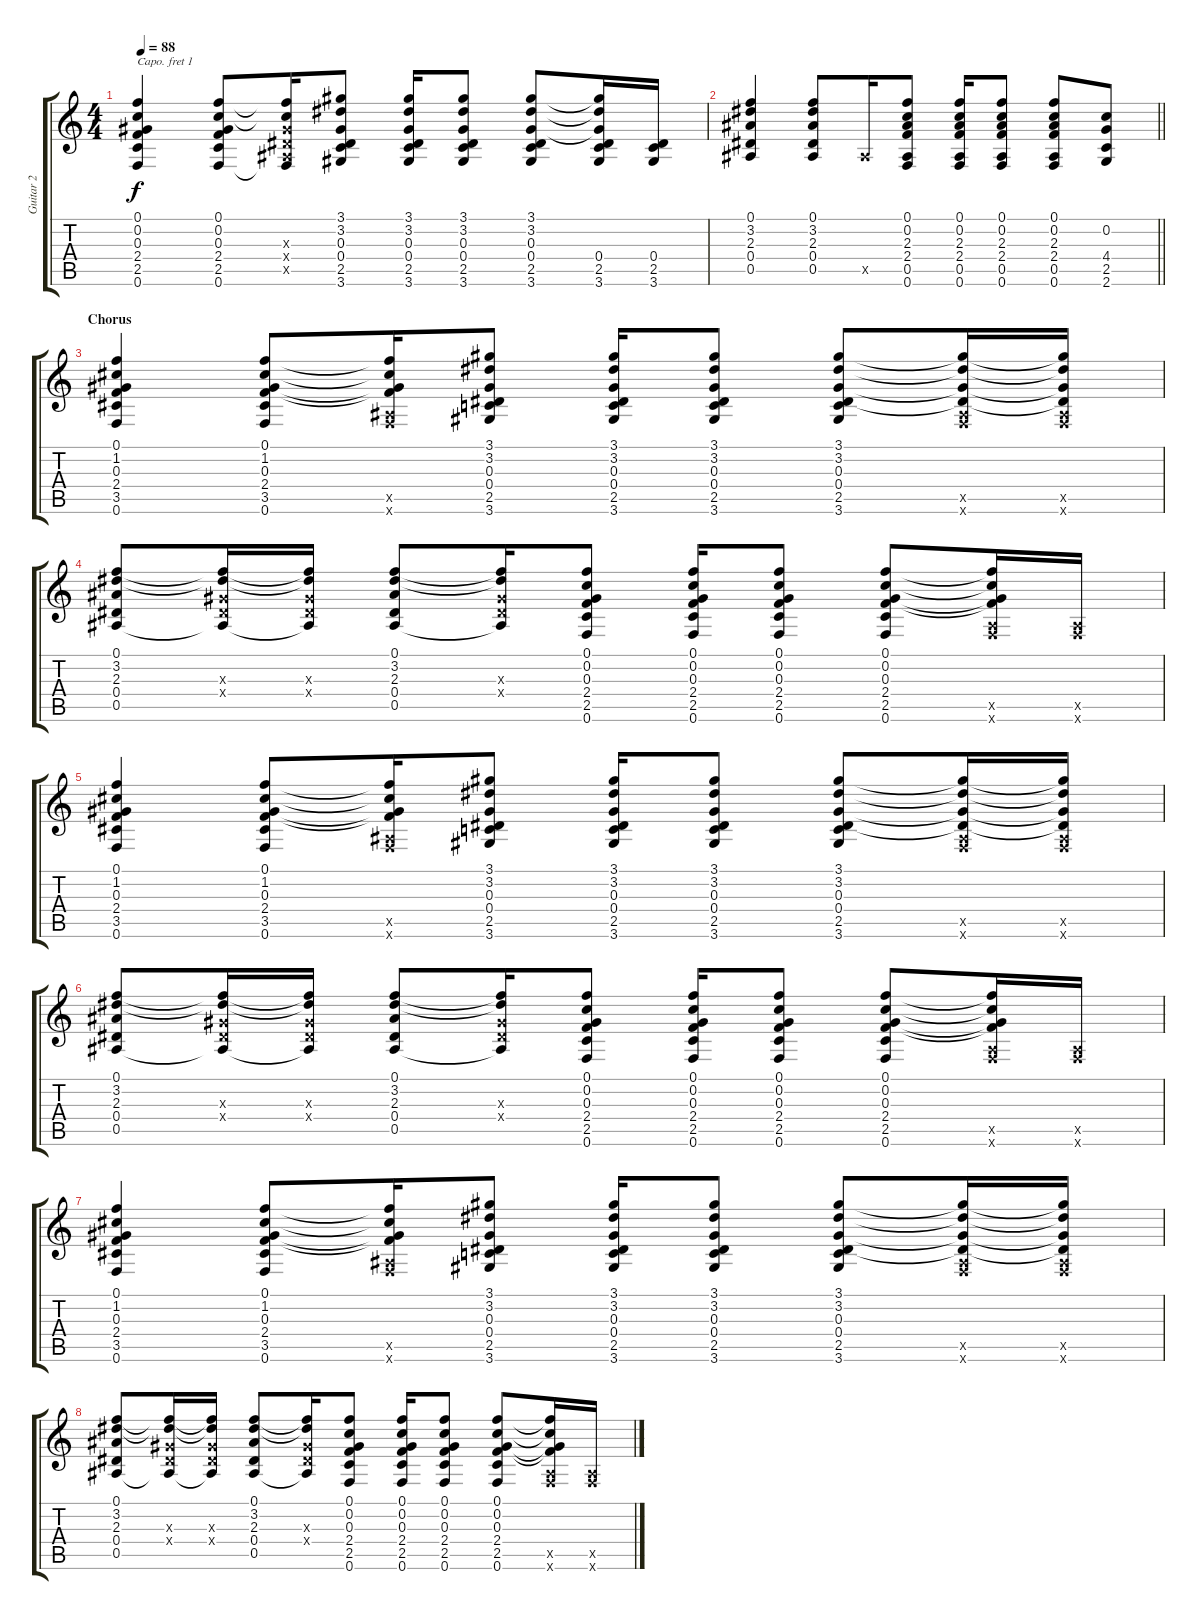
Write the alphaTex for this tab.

\track ("Guitar 2" "Guitar 2") {instrument acousticguitarsteel}
\staff {score tabs}
\capo 1
\tuning (E4 B3 G3 D3 A2 E2) {hide}
\ts (4 4)
\tempo 88
\clef g2
\ks c
(0.1 0.2 0.3 2.4 2.5 0.6).4{dy f} (0.1 0.2 0.3 2.4 2.5 0.6).8 (0.1{t} 0.2{t} 0.3{x} 0.4{x} 0.5{x} 0.6{t}).16 (3.1 3.2 0.3 0.4 2.5 3.6).8 (3.1 3.2 0.3 0.4 2.5 3.6).16 (3.1 3.2 0.3 0.4 2.5 3.6).8 (3.1 3.2 0.3 0.4 2.5 3.6).8 (3.1{t} 3.2{t} 0.3{t} 0.4 2.5 3.6).16 (0.4 2.5 3.6).16 |
\barLineRight lightlight
(0.1 3.2 2.3 0.4 0.5).4 (0.1 3.2 2.3 0.4 0.5).8 0.5{x}.16 (0.1 0.2 2.3 2.4 0.5 0.6).8 (0.1 0.2 2.3 2.4 0.5 0.6).16 (0.1 0.2 2.3 2.4 0.5 0.6).8 (0.1 0.2 2.3 2.4 0.5 0.6).8 (0.2 4.4 2.5 2.6).8 |
\section ("" "Chorus")
(0.1 1.2 0.3 2.4 3.5 0.6).4 (0.1 1.2 0.3 2.4 3.5 0.6).8 (0.1{t} 1.2{t} 0.3{t} 2.4{t} 0.5{x} 0.6{x}).16 (3.1 3.2 0.3 0.4 2.5 3.6).8 (3.1 3.2 0.3 0.4 2.5 3.6).16 (3.1 3.2 0.3 0.4 2.5 3.6).8 (3.1 3.2 0.3 0.4 2.5 3.6).8 (3.1{t} 3.2{t} 0.3{t} 0.4{t} 0.5{x} 0.6{x}).16 (3.1{t} 3.2{t} 0.3{t} 0.4{t} 0.5{x} 0.6{x}).16 |
(0.1 3.2 2.3 0.4 0.5).8 (0.1{t} 3.2{t} 0.3{x} 0.4{x} 0.5{t}).16 (0.1{t} 3.2{t} 0.3{x} 0.4{x} 0.5{t}).16 (0.1 3.2 2.3 0.4 0.5).8 (0.1{t} 3.2{t} 0.3{x} 0.4{x} 0.5{t}).16 (0.1 0.2 0.3 2.4 2.5 0.6).8 (0.1 0.2 0.3 2.4 2.5 0.6).16 (0.1 0.2 0.3 2.4 2.5 0.6).8 (0.1 0.2 0.3 2.4 2.5 0.6).8 (0.1{t} 0.2{t} 0.3{t} 2.4{t} 0.5{x} 0.6{x}).16 (0.5{x} 0.6{x}).16 |
(0.1 1.2 0.3 2.4 3.5 0.6).4 (0.1 1.2 0.3 2.4 3.5 0.6).8 (0.1{t} 1.2{t} 0.3{t} 2.4{t} 0.5{x} 0.6{x}).16 (3.1 3.2 0.3 0.4 2.5 3.6).8 (3.1 3.2 0.3 0.4 2.5 3.6).16 (3.1 3.2 0.3 0.4 2.5 3.6).8 (3.1 3.2 0.3 0.4 2.5 3.6).8 (3.1{t} 3.2{t} 0.3{t} 0.4{t} 0.5{x} 0.6{x}).16 (3.1{t} 3.2{t} 0.3{t} 0.4{t} 0.5{x} 0.6{x}).16 |
(0.1 3.2 2.3 0.4 0.5).8 (0.1{t} 3.2{t} 0.3{x} 0.4{x} 0.5{t}).16 (0.1{t} 3.2{t} 0.3{x} 0.4{x} 0.5{t}).16 (0.1 3.2 2.3 0.4 0.5).8 (0.1{t} 3.2{t} 0.3{x} 0.4{x} 0.5{t}).16 (0.1 0.2 0.3 2.4 2.5 0.6).8 (0.1 0.2 0.3 2.4 2.5 0.6).16 (0.1 0.2 0.3 2.4 2.5 0.6).8 (0.1 0.2 0.3 2.4 2.5 0.6).8 (0.1{t} 0.2{t} 0.3{t} 2.4{t} 0.5{x} 0.6{x}).16 (0.5{x} 0.6{x}).16 |
(0.1 1.2 0.3 2.4 3.5 0.6).4 (0.1 1.2 0.3 2.4 3.5 0.6).8 (0.1{t} 1.2{t} 0.3{t} 2.4{t} 0.5{x} 0.6{x}).16 (3.1 3.2 0.3 0.4 2.5 3.6).8 (3.1 3.2 0.3 0.4 2.5 3.6).16 (3.1 3.2 0.3 0.4 2.5 3.6).8 (3.1 3.2 0.3 0.4 2.5 3.6).8 (3.1{t} 3.2{t} 0.3{t} 0.4{t} 0.5{x} 0.6{x}).16 (3.1{t} 3.2{t} 0.3{t} 0.4{t} 0.5{x} 0.6{x}).16 |
(0.1 3.2 2.3 0.4 0.5).8 (0.1{t} 3.2{t} 0.3{x} 0.4{x} 0.5{t}).16 (0.1{t} 3.2{t} 0.3{x} 0.4{x} 0.5{t}).16 (0.1 3.2 2.3 0.4 0.5).8 (0.1{t} 3.2{t} 0.3{x} 0.4{x} 0.5{t}).16 (0.1 0.2 0.3 2.4 2.5 0.6).8 (0.1 0.2 0.3 2.4 2.5 0.6).16 (0.1 0.2 0.3 2.4 2.5 0.6).8 (0.1 0.2 0.3 2.4 2.5 0.6).8 (0.1{t} 0.2{t} 0.3{t} 2.4{t} 0.5{x} 0.6{x}).16 (0.5{x} 0.6{x}).16
